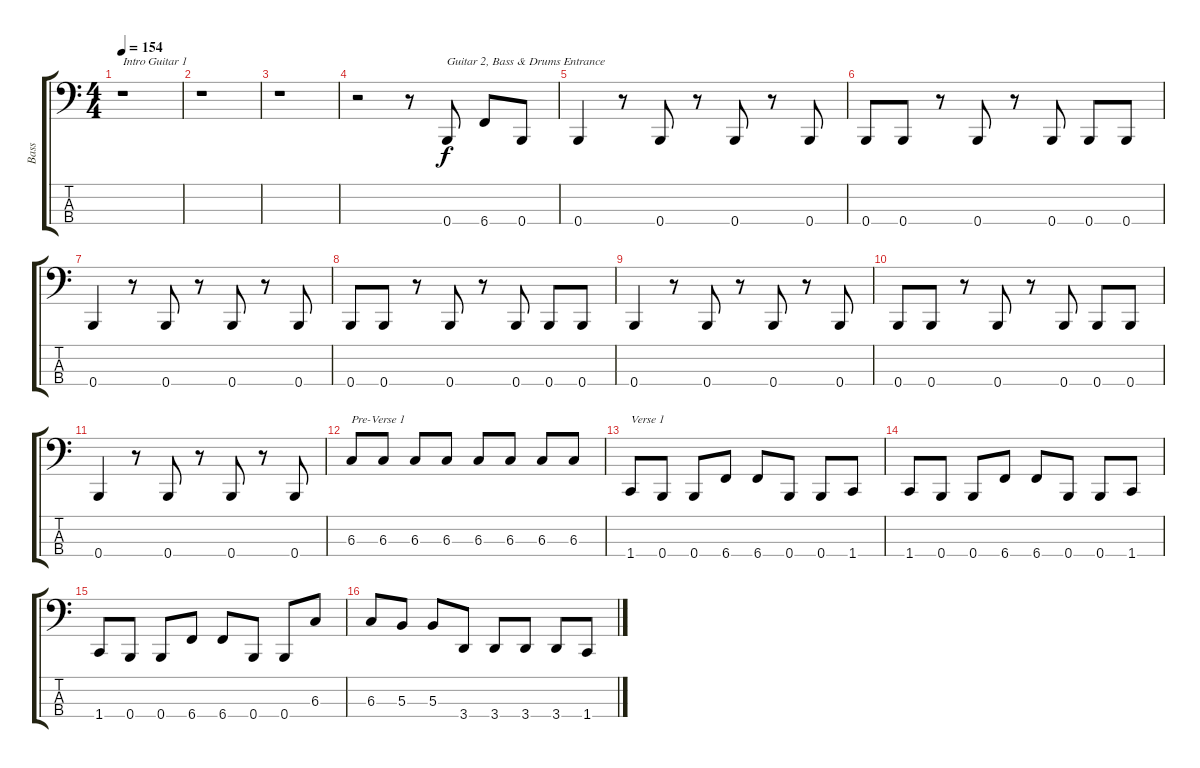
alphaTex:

\track ("Bass" "Bass") {instrument slapbass2}
\staff {score tabs}
\tuning (E2 B1 Gb1 B0) {hide}
\ts (4 4)
\tempo 154
\clef f4
\ks c
r.1{txt "Intro Guitar 1" dy f instrument slapbass2} |
r.1 |
r.1 |
r.2 r.8 0.4.8{txt "Guitar 2, Bass & Drums Entrance"} 6.4.8 0.4.8 |
0.4.4 r.8 0.4.8 r.8 0.4.8 r.8 0.4.8 |
0.4.8 0.4.8 r.8 0.4.8 r.8 0.4.8 0.4.8 0.4.8 |
0.4.4 r.8 0.4.8 r.8 0.4.8 r.8 0.4.8 |
0.4.8 0.4.8 r.8 0.4.8 r.8 0.4.8 0.4.8 0.4.8 |
0.4.4 r.8 0.4.8 r.8 0.4.8 r.8 0.4.8 |
0.4.8 0.4.8 r.8 0.4.8 r.8 0.4.8 0.4.8 0.4.8 |
0.4.4 r.8 0.4.8 r.8 0.4.8 r.8 0.4.8 |
6.3.8{txt "Pre-Verse 1"} 6.3.8 6.3.8 6.3.8 6.3.8 6.3.8 6.3.8 6.3.8 |
1.4.8{txt "Verse 1"} 0.4.8 0.4.8 6.4.8 6.4.8 0.4.8 0.4.8 1.4.8 |
1.4.8 0.4.8 0.4.8 6.4.8 6.4.8 0.4.8 0.4.8 1.4.8 |
1.4.8 0.4.8 0.4.8 6.4.8 6.4.8 0.4.8 0.4.8 6.3.8 |
6.3.8 5.3.8 5.3.8 3.4.8 3.4.8 3.4.8 3.4.8 1.4.8
